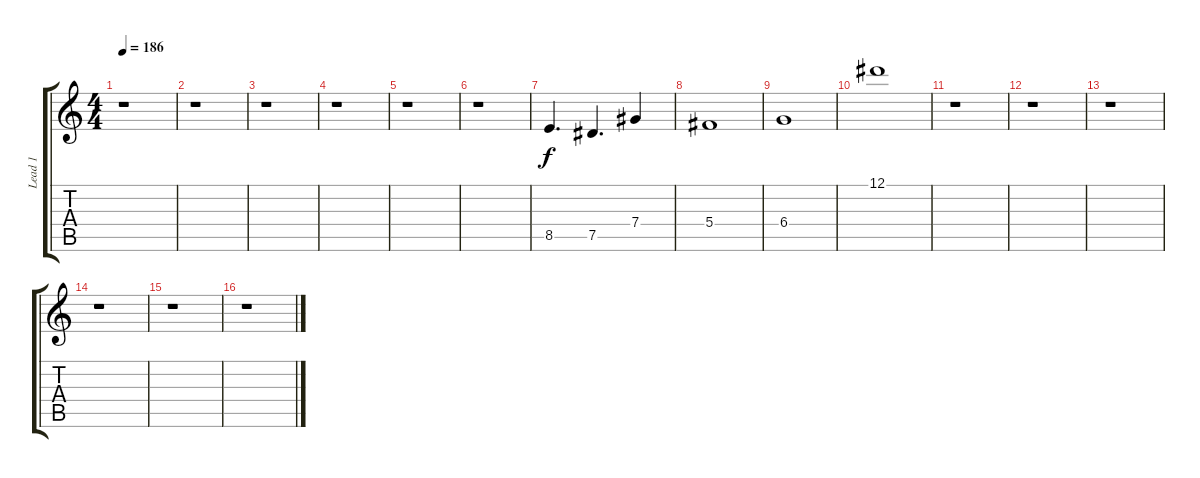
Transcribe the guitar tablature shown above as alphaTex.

\track ("Lead 1" "Lead 1") {instrument distortionguitar}
\staff {score tabs}
\tuning (Eb4 Bb3 Gb3 Db3 Ab2 Eb2) {hide}
\ts (4 4)
\tempo 186
\clef g2
\ks c
r.1{dy fff} |
r.1 |
r.1 |
r.1 |
r.1 |
r.1 |
8.5.4{d dy f} 7.5.4{d} 7.4.4 |
5.4.1 |
6.4.1 |
12.1.1 |
r.1 |
r.1 |
r.1 |
r.1 |
r.1 |
r.1
